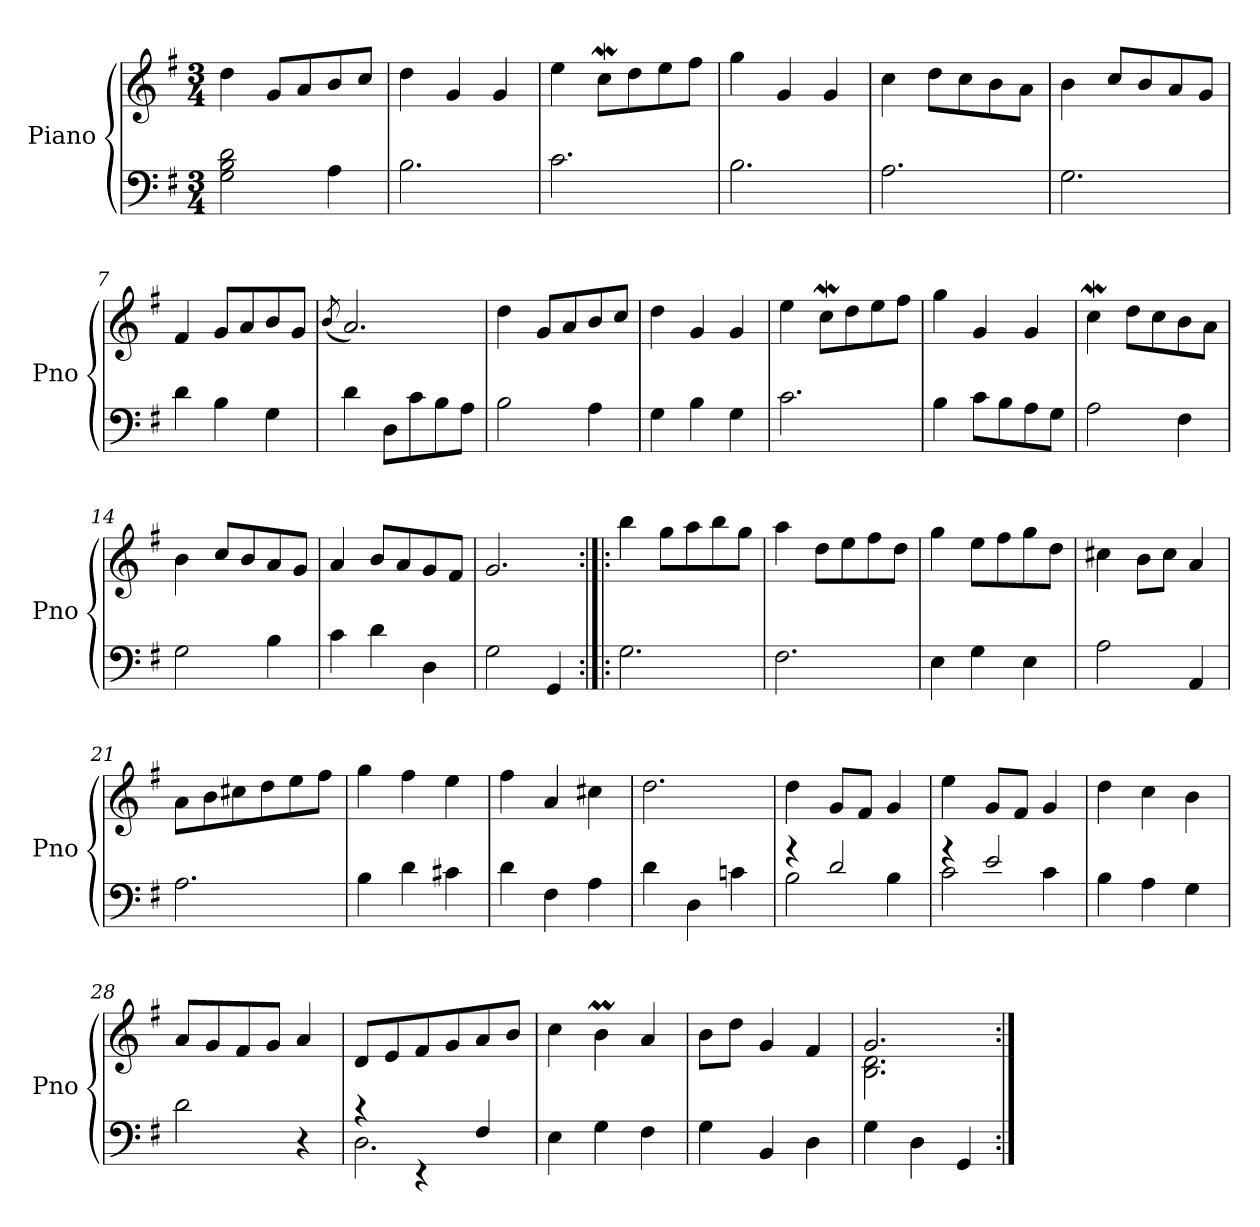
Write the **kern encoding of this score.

**kern	**kern
*part1	*part1
*staff2	*staff1
*I"Piano	*
*I'Pno	*
*clefF4	*clefG2
*k[f#]	*k[f#]
*G:	*G:
*M3/4	*M3/4
=1	=1
2G\ 2B\ 2d\	4dd\
.	8g/L
.	8a/
4A\	8b/
.	8cc/J
=2	=2
2.B\	4dd\
.	4g/
.	4g/
=3	=3
2.c\	4ee\
.	8ccw\L
.	8dd\
.	8ee\
.	8ff#\J
=4	=4
2.B\	4gg\
.	4g/
.	4g/
=5	=5
2.A\	4cc\
.	8dd\L
.	8cc\
.	8b\
.	8a\J
=6	=6
2.G\	4b\
.	8cc/L
.	8b/
.	8a/
.	8g/J
=7	=7
4d\	4f#/
4B\	8g/L
.	8a/
4G\	8b/
.	8g/J
!!LO:LB:g=z
=8	=8
.	(8qb/
4d\	2.a/)
8D\L	.
8c\	.
8B\	.
8A\J	.
=9	=9
2B\	4dd\
.	8g/L
.	8a/
4A\	8b/
.	8cc/J
=10	=10
4G\	4dd\
4B\	4g/
4G\	4g/
=11	=11
2.c\	4ee\
.	8ccw\L
.	8dd\
.	8ee\
.	8ff#\J
=12	=12
4B\	4gg\
8c\L	4g/
8B\	.
8A\	4g/
8G\J	.
=13	=13
2A\	4ccw\
.	8dd\L
.	8cc\
4F#\	8b\
.	8a\J
!!LO:LB:g=z
=14	=14
2G\	4b\
.	8cc/L
.	8b/
4B\	8a/
.	8g/J
=15	=15
4c\	4a/
4d\	8b/L
.	8a/
4D\	8g/
.	8f#/J
=16	=16
2G\	2.g/
4GG/	.
=17:|!|:	=17:|!|:
2.G\	4bb\
.	8gg\L
.	8aa\
.	8bb\
.	8gg\J
=18	=18
2.F#\	4aa\
.	8dd\L
.	8ee\
.	8ff#\
.	8dd\J
=19	=19
4E\	4gg\
4G\	8ee\L
.	8ff#\
4E\	8gg\
.	8dd\J
=20	=20
2A\	4cc#X\
.	8b\L
.	8cc#\J
4AA/	4a/
!!LO:LB:g=z
=21	=21
2.A\	8a\L
.	8b\
.	8cc#X\
.	8dd\
.	8ee\
.	8ff#\J
=22	=22
4B\	4gg\
4d\	4ff#\
4c#X\	4ee\
=23	=23
4d\	4ff#\
4F#\	4a/
4A\	4cc#X\
=24	=24
4d\	2.dd\
4D\	.
4cn\	.
=25	=25
*^	*
2B\	4rg	4dd\
.	2d/	8g/L
.	.	8f#/J
4B\	.	4g/
=26	=26	=26
2c\	4rg	4ee\
.	2e/	8g/L
.	.	8f#/J
4c\	.	4g/
*v	*v	*
=27	=27
4B\	4dd\
4A\	4cc\
4G\	4b\
!!LO:LB:g=z
=28	=28
2d\	8a/L
.	8g/
.	8f#/
.	8g/J
4r	4a/
=29	=29
*^	*
2.D\	4rc	8d/L
.	.	8e/
.	4r	8f#/
.	.	8g/
.	4F#/	8a/
.	.	8b/J
*v	*v	*
=30	=30
4E\	4cc\
4G\	4bm\
4F#\	4a/
=31	=31
4G\	8b\L
.	8dd\J
4BB/	4g/
4D\	4f#/
=32	=32
*	*^
4G\	2.g/	2.B\ 2.d\
4D\	.	.
4GG/	.	.
*	*v	*v
=:|!	=:|!
*-	*-
